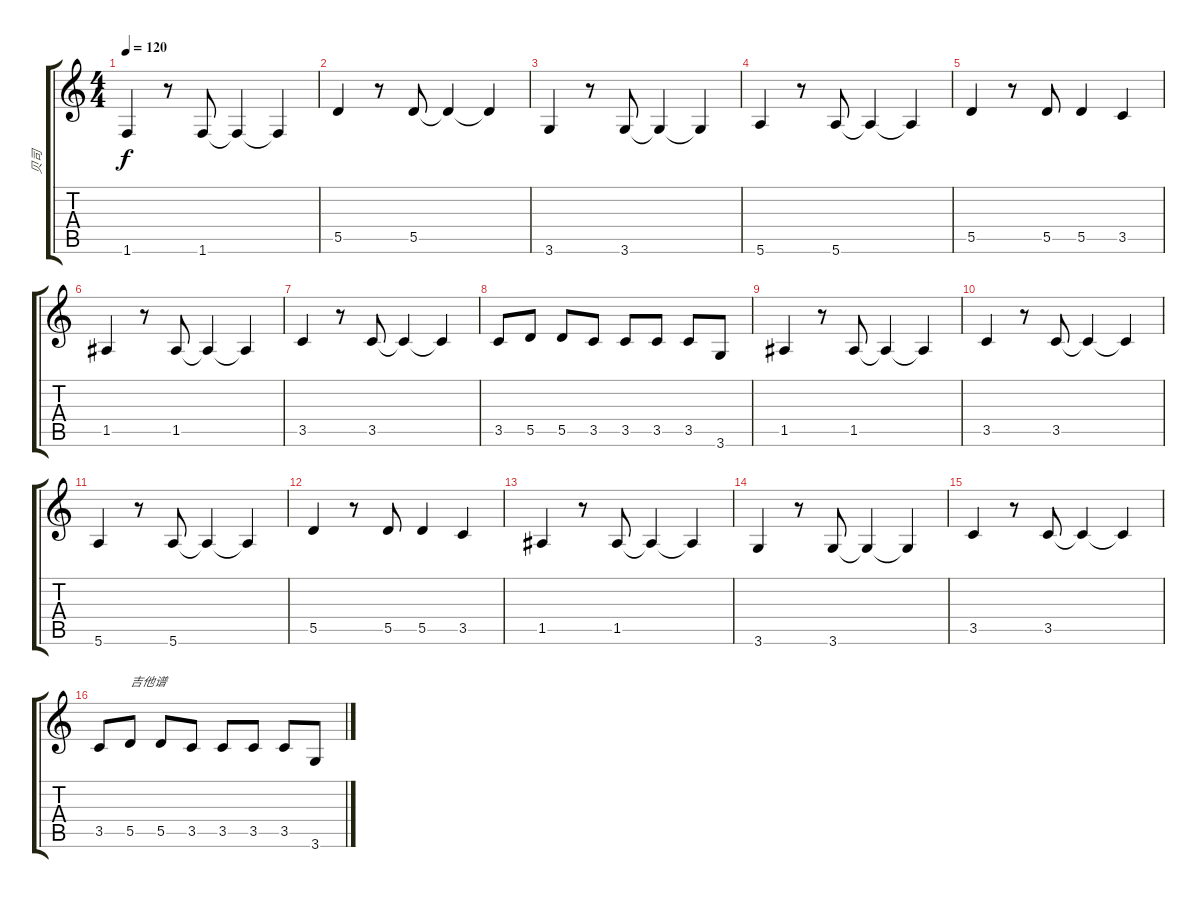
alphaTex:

\track ("贝司" "贝司") {instrument electricbassfinger}
\staff {score tabs}
\tuning (E4 B3 G3 D3 A2 E2) {hide}
\ts (4 4)
\tempo 120
\clef g2
\ks c
1.6.4{dy f} r.8 1.6.8 1.6{t}.4 1.6{t}.4 |
5.5.4 r.8 5.5.8 5.5{t}.4 5.5{t}.4 |
3.6.4 r.8 3.6.8 3.6{t}.4 3.6{t}.4 |
5.6.4 r.8 5.6.8 5.6{t}.4 5.6{t}.4 |
5.5.4 r.8 5.5.8 5.5.4 3.5.4 |
1.5.4 r.8 1.5.8 1.5{t}.4 1.5{t}.4 |
3.5.4 r.8 3.5.8 3.5{t}.4 3.5{t}.4 |
3.5.8 5.5.8 5.5.8 3.5.8 3.5.8 3.5.8 3.5.8 3.6.8 |
1.5.4 r.8 1.5.8 1.5{t}.4 1.5{t}.4 |
3.5.4 r.8 3.5.8 3.5{t}.4 3.5{t}.4 |
5.6.4 r.8 5.6.8 5.6{t}.4 5.6{t}.4 |
5.5.4 r.8 5.5.8 5.5.4 3.5.4 |
1.5.4 r.8 1.5.8 1.5{t}.4 1.5{t}.4 |
3.6.4 r.8 3.6.8 3.6{t}.4 3.6{t}.4 |
3.5.4 r.8 3.5.8 3.5{t}.4 3.5{t}.4 |
3.5.8 5.5.8{txt "吉他谱"} 5.5.8 3.5.8 3.5.8 3.5.8 3.5.8 3.6.8
